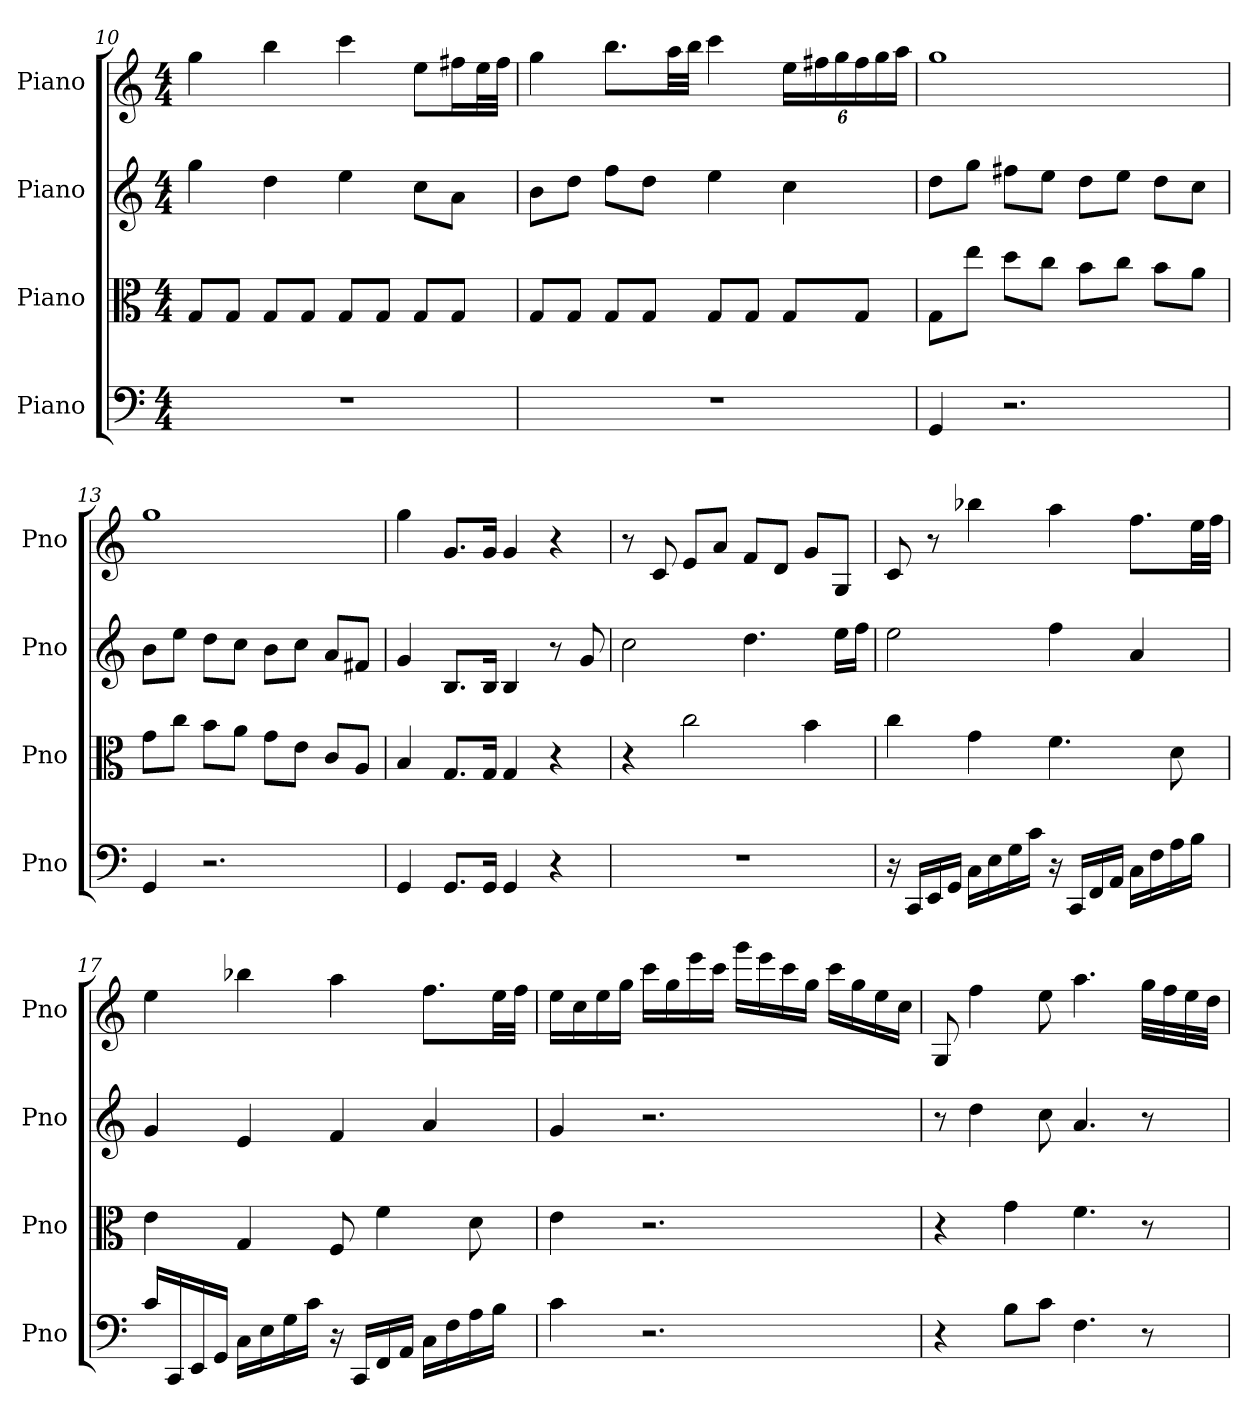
**kern	**kern	**kern	**kern
*part4	*part3	*part2	*part1
*staff4	*staff3	*staff2	*staff1
*I"Piano	*I"Piano	*I"Piano	*I"Piano
*I'Pno	*I'Pno	*I'Pno	*I'Pno
!!LO:PB:g=z
*clefF4	*clefC3	*clefG2	*clefG2
*k[]	*k[]	*k[]	*k[]
*M4/4	*M4/4	*M4/4	*M4/4
=10	=10	=10	=10
1r	8G/L	4gg\	4gg\
.	8G/J	.	.
.	8G/L	4dd\	4bb\
.	8G/J	.	.
.	8G/L	4ee\	4ccc\
.	8G/J	.	.
.	8G/L	8cc\L	8ee\L
.	8G/J	8a\J	16ff#X\L
.	.	.	32ee\L
.	.	.	32ff#\JJJ
=11	=11	=11	=11
1r	8G/L	8b\L	4gg\
.	8G/J	8dd\J	.
.	8G/L	8ff\L	8.bb\L
.	8G/J	8dd\J	.
.	.	.	32aa\LL
.	.	.	32bb\JJJ
.	8G/L	4ee\	4ccc\
.	8G/J	.	.
*	*	*	*Xbrackettup
.	8G/L	4cc\	24ee\LL
.	.	.	24ff#X\
.	.	.	24gg\
.	8G/J	.	24ff#\
.	.	.	24gg\
.	.	.	24aa\JJ
=12	=12	=12	=12
4GG/	8G\L	8dd\L	1gg
.	8ee\J	8gg\J	.
2.r	8dd\L	8ff#X\L	.
.	8cc\J	8ee\J	.
.	8b\L	8dd\L	.
.	8cc\J	8ee\J	.
.	8b\L	8dd\L	.
.	8a\J	8cc\J	.
!!LO:LB:g=z
=13	=13	=13	=13
4GG/	8g\L	8b\L	1gg
.	8cc\J	8ee\J	.
2.r	8b\L	8dd\L	.
.	8a\J	8cc\J	.
.	8g\L	8b\L	.
.	8e\J	8cc\J	.
.	8c/L	8a/L	.
.	8A/J	8f#X/J	.
=14	=14	=14	=14
4GG/	4B/	4g/	4gg\
8.GG/L	8.G/L	8.B/L	8.g/L
16GG/Jk	16G/Jk	16B/Jk	16g/Jk
4GG/	4G/	4B/	4g/
4r	4r	8r	4r
.	.	8g/	.
=15	=15	=15	=15
1r	4r	2cc\	8r
.	.	.	8c/
.	2cc\	.	8e/L
.	.	.	8a/J
.	.	4.dd\	8f/L
.	.	.	8d/J
.	4b\	.	8g/L
.	.	16ee\LL	8G/J
.	.	16ff\JJ	.
=16	=16	=16	=16
16r	4cc\	2ee\	8c/
16CC/LL	.	.	.
16EE/	.	.	8r
16GG/JJ	.	.	.
16C\LL	4g\	.	4bb-X\
16E\	.	.	.
16G\	.	.	.
16c\JJ	.	.	.
16r	4.f\	4ff\	4aa\
16CC/LL	.	.	.
16FF/	.	.	.
16AA/JJ	.	.	.
16C\LL	.	4a/	8.ff\L
16F\	.	.	.
16A\	8d\	.	.
16B\JJ	.	.	32ee\LL
.	.	.	32ff\JJJ
!!LO:LB:g=z
=17	=17	=17	=17
16c/LL	4e\	4g/	4ee\
16CC/	.	.	.
16EE/	.	.	.
16GG/JJ	.	.	.
16C\LL	4G/	4e/	4bb-X\
16E\	.	.	.
16G\	.	.	.
16c\JJ	.	.	.
16r	8F/	4f/	4aa\
16CC/LL	.	.	.
16FF/	4f\	.	.
16AA/JJ	.	.	.
16C\LL	.	4a/	8.ff\L
16F\	.	.	.
16A\	8d\	.	.
16B\JJ	.	.	32ee\LL
.	.	.	32ff\JJJ
=18	=18	=18	=18
4c\	4e\	4g/	16ee\LL
.	.	.	16cc\
.	.	.	16ee\
.	.	.	16gg\JJ
2.r	2.r	2.r	16ccc\LL
.	.	.	16gg\
.	.	.	16eee\
.	.	.	16ccc\JJ
.	.	.	16ggg\LL
.	.	.	16eee\
.	.	.	16ccc\
.	.	.	16gg\JJ
.	.	.	16ccc\LL
.	.	.	16gg\
.	.	.	16ee\
.	.	.	16cc\JJ
=19	=19	=19	=19
4r	4r	8r	8G/
.	.	4dd\	4ff\
8B\L	4g\	.	.
8c\J	.	8cc\	8ee\
4.F\	4.f\	4.a/	4.aa\
8r	8r	8r	32gg\LLL
.	.	.	32ff\
.	.	.	32ee\
.	.	.	32dd\JJJ
=	=	=	=
*-	*-	*-	*-
